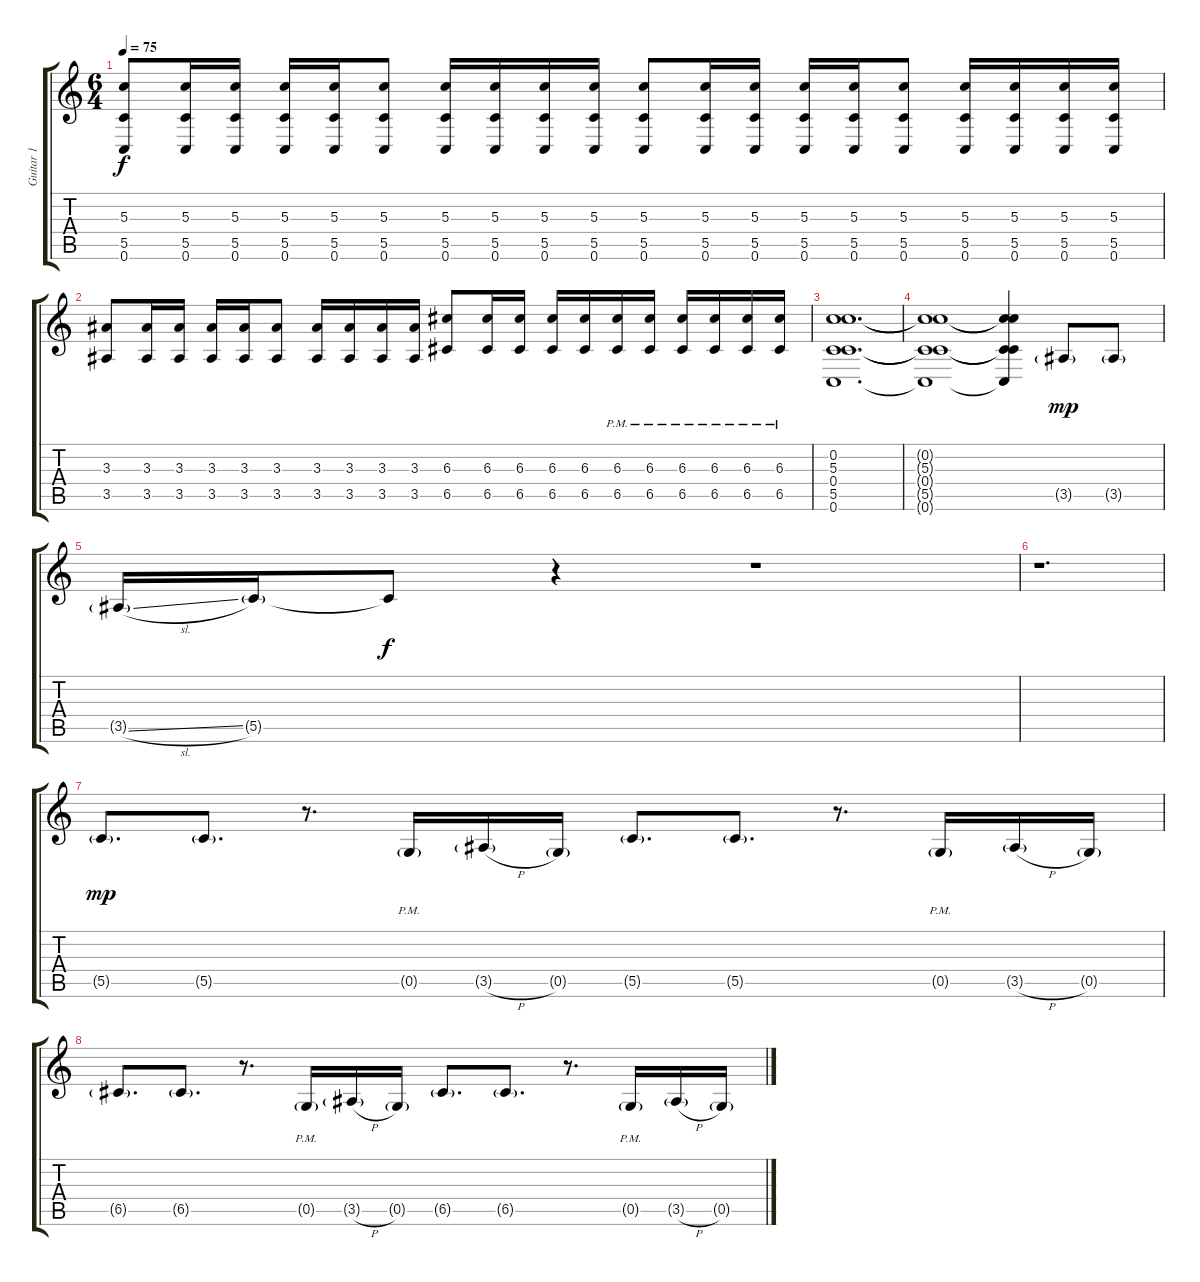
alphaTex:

\track ("Guitar 1" "Guitar 1") {instrument distortionguitar}
\staff {score tabs}
\tuning (E4 C4 G3 C3 G2 C2) {hide}
\ts (6 4)
\tempo 75
\clef g2
\ks c
(5.3 5.5 0.6).8{dy f} (5.3 5.5 0.6).16 (5.3 5.5 0.6).16 (5.3 5.5 0.6).16 (5.3 5.5 0.6).16 (5.3 5.5 0.6).8 (5.3 5.5 0.6).16 (5.3 5.5 0.6).16 (5.3 5.5 0.6).16 (5.3 5.5 0.6).16 (5.3 5.5 0.6).8 (5.3 5.5 0.6).16 (5.3 5.5 0.6).16 (5.3 5.5 0.6).16 (5.3 5.5 0.6).16 (5.3 5.5 0.6).8 (5.3 5.5 0.6).16 (5.3 5.5 0.6).16 (5.3 5.5 0.6).16 (5.3 5.5 0.6).16 |
(3.3 3.5).8 (3.3 3.5).16 (3.3 3.5).16 (3.3 3.5).16 (3.3 3.5).16 (3.3 3.5).8 (3.3 3.5).16 (3.3 3.5).16 (3.3 3.5).16 (3.3 3.5).16 (6.3 6.5).8 (6.3 6.5).16 (6.3 6.5).16 (6.3 6.5).16 (6.3 6.5).16 (6.3{pm} 6.5{pm}).16 (6.3{pm} 6.5{pm}).16 (6.3{pm} 6.5{pm}).16 (6.3{pm} 6.5{pm}).16 (6.3{pm} 6.5{pm}).16 (6.3{pm} 6.5{pm}).16 |
(0.2 5.3 0.4 5.5 0.6).1{d} |
(0.2{t} 5.3{t} 0.4{t} 5.5{t} 0.6{t}).1 (0.2{t} 5.3{t} 0.4{t} 5.5{t} 0.6{t}).4 3.5{g}.8{dy mp volume 0} 3.5{g}.8 |
3.5{sl g}.16 5.5{g}.16 5.5{t}.8{dy f} r.4 r.1 |
r.1{d} |
5.5{g}.8{d dy mp} 5.5{g}.8{d} r.8{d} 0.5{g pm}.16 3.5{h g}.16 0.5{g}.16 5.5{g}.8{d} 5.5{g}.8{d} r.8{d} 0.5{g pm}.16 3.5{h g}.16 0.5{g}.16 |
6.5{g}.8{d} 6.5{g}.8{d} r.8{d} 0.5{g pm}.16 3.5{h g}.16 0.5{g}.16 6.5{g}.8{d} 6.5{g}.8{d} r.8{d} 0.5{g pm}.16 3.5{h g}.16 0.5{g}.16
